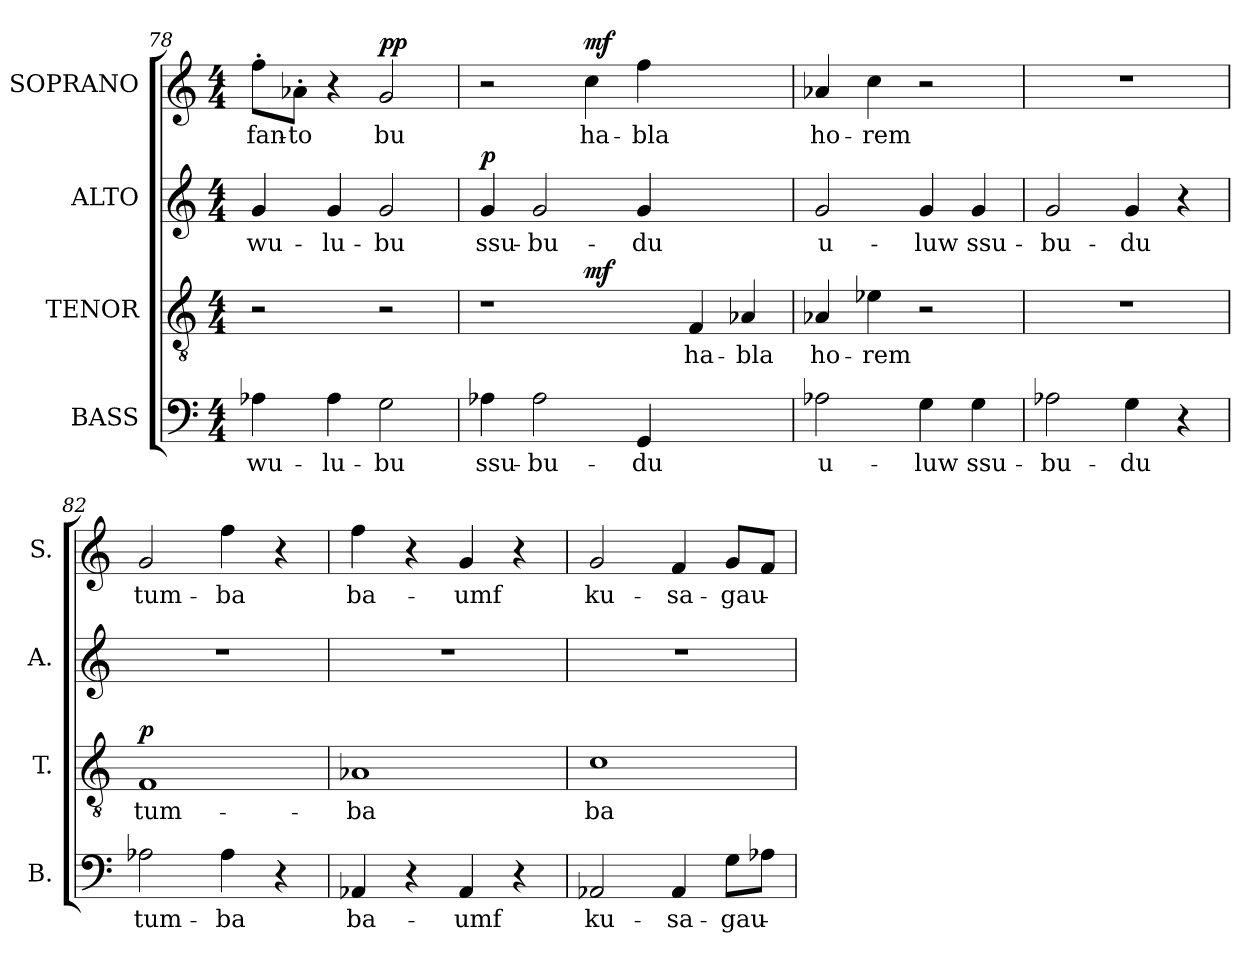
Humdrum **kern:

**kern	**text	**kern	**text	**dynam	**kern	**text	**dynam	**kern	**text	**dynam
*part4	*part4	*part3	*part3	*part3	*part2	*part2	*part2	*part1	*part1	*part1
*staff4	*staff4	*staff3	*staff3	*staff3	*staff2	*staff2	*staff2	*staff1	*staff1	*staff1
*I"BASS	*	*I"TENOR	*	*	*I"ALTO	*	*	*I"SOPRANO	*	*
*I'B.	*	*I'T.	*	*	*I'A.	*	*	*I'S.	*	*
*clefF4	*	*clefGv2	*	*	*clefG2	*	*	*clefG2	*	*
*	*	*ITrd7c12	*	*	*	*	*	*	*	*
*k[]	*	*k[]	*	*	*k[]	*	*	*k[]	*	*
*C:	*	*C:	*	*	*C:	*	*	*C:	*	*
*M4/4	*	*M4/4	*	*	*M4/4	*	*	*M4/4	*	*
=78	=78	=78	=78	=78	=78	=78	=78	=78	=78	=78
!	!LO:LY:b:color=#000000	!	!	!	!	!	!	!	!	!
!	!	!	!	!	!	!LO:LY:b:color=#000000	!	!	!	!
!	!	!	!	!	!	!	!	!	!LO:LY:b:color=#000000	!
4A-Xi\	wu-	2r	.	.	4gi/	wu-	.	8ff'i\L	-fan-	.
!	!	!	!	!	!	!	!	!	!LO:LY:b:color=#000000	!
.	.	.	.	.	.	.	.	8a-X'i\J	-to	.
!	!LO:LY:b:color=#000000	!	!	!	!	!	!	!	!	!
!	!	!	!	!	!	!LO:LY:b:color=#000000	!	!	!	!
4A-i\	-lu-	.	.	.	4gi/	-lu-	.	4r	.	.
!	!LO:LY:b:color=#000000	!	!	!	!	!	!	!	!	!
!	!	!	!	!	!	!LO:LY:b:color=#000000	!	!	!	!
!	!	!	!	!	!	!	!	!	!LO:LY:b:color=#000000	!
2Gi\	-bu	2r	.	.	2gi/	-bu	.	2gi/	bu	pp
=79	=79	=79	=79	=79	=79	=79	=79	=79	=79	=79
!	!LO:LY:b:color=#000000	!	!	!	!	!	!	!	!	!
!	!	!	!	!	!	!LO:LY:b:color=#000000	!	!	!	!
*	*	*^	*	*	*	*	*	*	*	*
4A-Xi\	ssu-	1r	2ryy	.	.	4gi/	ssu-	p	2r	.	.
!	!LO:LY:b:color=#000000	!	!	!	!	!	!	!	!	!	!
!	!	!	!	!	!	!	!LO:LY:b:color=#000000	!	!	!	!
2A-i\	-bu-	.	.	.	.	2gi/	-bu-	.	.	.	.
!	!	!	!	!	!	!	!	!	!	!LO:LY:b:color=#000000	!
.	.	.	1ryy	.	mf	.	.	.	4cci\	ha-	mf
!	!LO:LY:b:color=#000000	!	!	!	!	!	!	!	!	!	!
!	!	!	!	!	!	!	!LO:LY:b:color=#000000	!	!	!	!
!	!	!	!	!	!	!	!	!	!	!LO:LY:b:color=#000000	!
4GGi/	-du	.	.	.	.	4gi/	-du	.	4ffi\	-bla	.
!	!	!	!	!LO:LY:b:color=#000000	!	!	!	!	!	!	!
2ryy	.	4FFi/	.	ha-	.	2ryy	.	.	2ryy	.	.
!	!	!	!	!LO:LY:b:color=#000000	!	!	!	!	!	!	!
.	.	4AA-Xi/	.	-bla	.	.	.	.	.	.	.
*	*	*v	*v	*	*	*	*	*	*	*	*
=80	=80	=80	=80	=80	=80	=80	=80	=80	=80	=80
*	*	*^	*	*	*	*	*	*	*	*
!	!LO:LY:b:color=#000000	!	!	!	!	!	!	!	!	!	!
*	*	*v	*v	*	*	*	*	*	*	*	*
*	*	*^	*	*	*	*	*	*	*	*
!	!	!	!	!LO:LY:b:color=#000000	!	!	!	!	!	!	!
*	*	*v	*v	*	*	*	*	*	*	*	*
*	*	*^	*	*	*	*	*	*	*	*
!	!	!	!	!	!	!	!LO:LY:b:color=#000000	!	!	!	!
*	*	*v	*v	*	*	*	*	*	*	*	*
*	*	*^	*	*	*	*	*	*	*	*
!	!	!	!	!	!	!	!	!	!	!LO:LY:b:color=#000000	!
*	*	*v	*v	*	*	*	*	*	*	*	*
2A-Xi\	u-	4AA-Xi/	ho-	.	2gi/	u-	.	4a-Xi/	ho-	.
!	!	!	!LO:LY:b:color=#000000	!	!	!	!	!	!	!
!	!	!	!	!	!	!	!	!	!LO:LY:b:color=#000000	!
.	.	4E-Xi\	-rem	.	.	.	.	4cci\	-rem	.
!	!LO:LY:b:color=#000000	!	!	!	!	!	!	!	!	!
!	!	!	!	!	!	!LO:LY:b:color=#000000	!	!	!	!
4Gi\	-luw	2r	.	.	4gi/	-luw	.	2r	.	.
!	!LO:LY:b:color=#000000	!	!	!	!	!	!	!	!	!
!	!	!	!	!	!	!LO:LY:b:color=#000000	!	!	!	!
4Gi\	ssu-	.	.	.	4gi/	ssu-	.	.	.	.
=81	=81	=81	=81	=81	=81	=81	=81	=81	=81	=81
!	!LO:LY:b:color=#000000	!	!	!	!	!	!	!	!	!
!	!	!	!	!	!	!LO:LY:b:color=#000000	!	!	!	!
2A-Xi\	-bu-	1r	.	.	2gi/	-bu-	.	1r	.	.
!	!LO:LY:b:color=#000000	!	!	!	!	!	!	!	!	!
!	!	!	!	!	!	!LO:LY:b:color=#000000	!	!	!	!
4Gi\	-du	.	.	.	4gi/	-du	.	.	.	.
4r	.	.	.	.	4r	.	.	.	.	.
!!LO:PB:g=z
=82	=82	=82	=82	=82	=82	=82	=82	=82	=82	=82
!	!LO:LY:b:color=#000000	!	!	!	!	!	!	!	!	!
!	!	!	!LO:LY:b:color=#000000	!	!	!	!	!	!	!
!	!	!	!	!	!	!	!	!	!LO:LY:b:color=#000000	!
2A-Xi\	tum-	1FFi	tum-	p	1r	.	.	2gi/	tum-	.
!	!LO:LY:b:color=#000000	!	!	!	!	!	!	!	!	!
!	!	!	!	!	!	!	!	!	!LO:LY:b:color=#000000	!
4A-i\	-ba	.	.	.	.	.	.	4ffi\	-ba	.
4r	.	.	.	.	.	.	.	4r	.	.
=83	=83	=83	=83	=83	=83	=83	=83	=83	=83	=83
!	!LO:LY:b:color=#000000	!	!	!	!	!	!	!	!	!
!	!	!	!LO:LY:b:color=#000000	!	!	!	!	!	!	!
!	!	!	!	!	!	!	!	!	!LO:LY:b:color=#000000	!
4AA-Xi/	ba-	1AA-Xi	-ba	.	1r	.	.	4ffi\	ba-	.
4r	.	.	.	.	.	.	.	4r	.	.
!	!LO:LY:b:color=#000000	!	!	!	!	!	!	!	!	!
!	!	!	!	!	!	!	!	!	!LO:LY:b:color=#000000	!
4AA-i/	-umf	.	.	.	.	.	.	4gi/	-umf	.
4r	.	.	.	.	.	.	.	4r	.	.
=84	=84	=84	=84	=84	=84	=84	=84	=84	=84	=84
!	!LO:LY:b:color=#000000	!	!	!	!	!	!	!	!	!
!	!	!	!LO:LY:b:color=#000000	!	!	!	!	!	!	!
!	!	!	!	!	!	!	!	!	!LO:LY:b:color=#000000	!
2AA-Xi/	ku-	1Ci	ba-	.	1r	.	.	2gi/	ku-	.
!	!LO:LY:b:color=#000000	!	!	!	!	!	!	!	!	!
!	!	!	!	!	!	!	!	!	!LO:LY:b:color=#000000	!
4AA-i/	-sa-	.	.	.	.	.	.	4fi/	-sa-	.
!	!LO:LY:b:color=#000000	!	!	!	!	!	!	!	!	!
!	!	!	!	!	!	!	!	!	!LO:LY:b:color=#000000	!
8Gi\L	-gau-	.	.	.	.	.	.	8gi/L	-gau-	.
8A-Xi\J	.	.	.	.	.	.	.	8fi/J	.	.
=	=	=	=	=	=	=	=	=	=	=
*-	*-	*-	*-	*-	*-	*-	*-	*-	*-	*-
